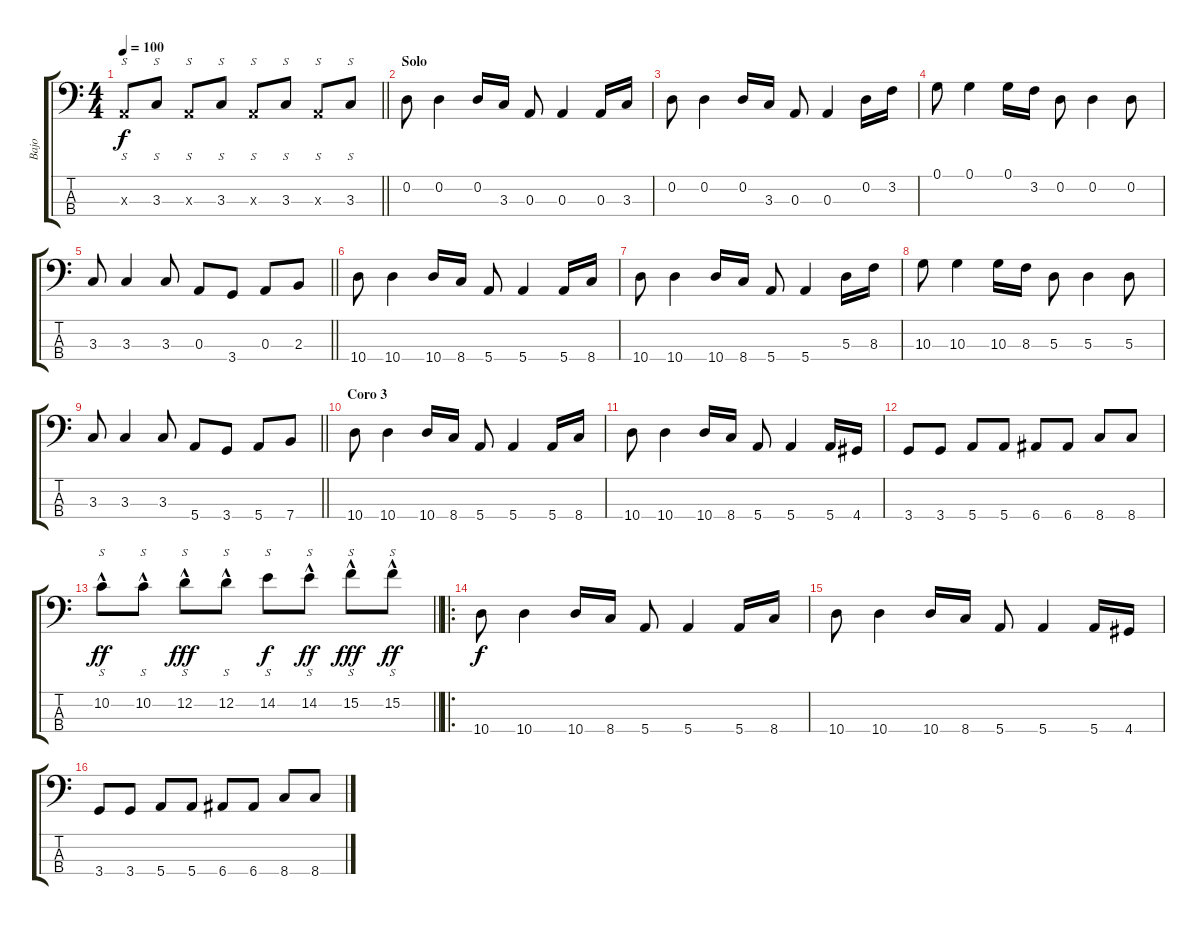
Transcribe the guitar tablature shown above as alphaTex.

\track ("Bajo " "Bajo ") {instrument electricbassfinger}
\staff {score tabs}
\tuning (G2 D2 A1 E1) {hide}
\ts (4 4)
\tempo 100
\clef f4
\barLineRight lightlight
\ks c
0.3{x}.8{s dy f} 3.3.8{s} 0.3{x}.8{s} 3.3.8{s} 0.3{x}.8{s} 3.3.8{s} 0.3{x}.8{s} 3.3.8{s} |
\section ("" "Solo")
0.2.8 0.2.4 0.2.16 3.3.16 0.3.8 0.3.4 0.3.16 3.3.16 |
0.2.8 0.2.4 0.2.16 3.3.16 0.3.8 0.3.4 0.2.16 3.2.16 |
0.1.8 0.1.4 0.1.16 3.2.16 0.2.8 0.2.4 0.2.8 |
\barLineRight lightlight
3.3.8 3.3.4 3.3.8 0.3.8 3.4.8 0.3.8 2.3.8 |
10.4.8 10.4.4 10.4.16 8.4.16 5.4.8 5.4.4 5.4.16 8.4.16 |
10.4.8 10.4.4 10.4.16 8.4.16 5.4.8 5.4.4 5.3.16 8.3.16 |
10.3.8 10.3.4 10.3.16 8.3.16 5.3.8 5.3.4 5.3.8 |
\barLineRight lightlight
3.3.8 3.3.4 3.3.8 5.4.8 3.4.8 5.4.8 7.4.8 |
\section ("" "Coro 3")
10.4.8 10.4.4 10.4.16 8.4.16 5.4.8 5.4.4 5.4.16 8.4.16 |
10.4.8 10.4.4 10.4.16 8.4.16 5.4.8 5.4.4 5.4.16 4.4.16 |
3.4.8 3.4.8 5.4.8 5.4.8 6.4.8 6.4.8 8.4.8 8.4.8 |
\barLineRight lightlight
10.2{hac}.8{s dy ff} 10.2{hac}.8{s} 12.2{hac}.8{s dy fff} 12.2{hac}.8{s} 14.2.8{s dy f} 14.2{hac}.8{s dy ff} 15.2{hac}.8{s dy fff} 15.2{hac}.8{s dy ff} |
\ro
10.4.8{dy f} 10.4.4 10.4.16 8.4.16 5.4.8 5.4.4 5.4.16 8.4.16 |
10.4.8 10.4.4 10.4.16 8.4.16 5.4.8 5.4.4 5.4.16 4.4.16 |
3.4.8 3.4.8 5.4.8 5.4.8 6.4.8 6.4.8 8.4.8 8.4.8
